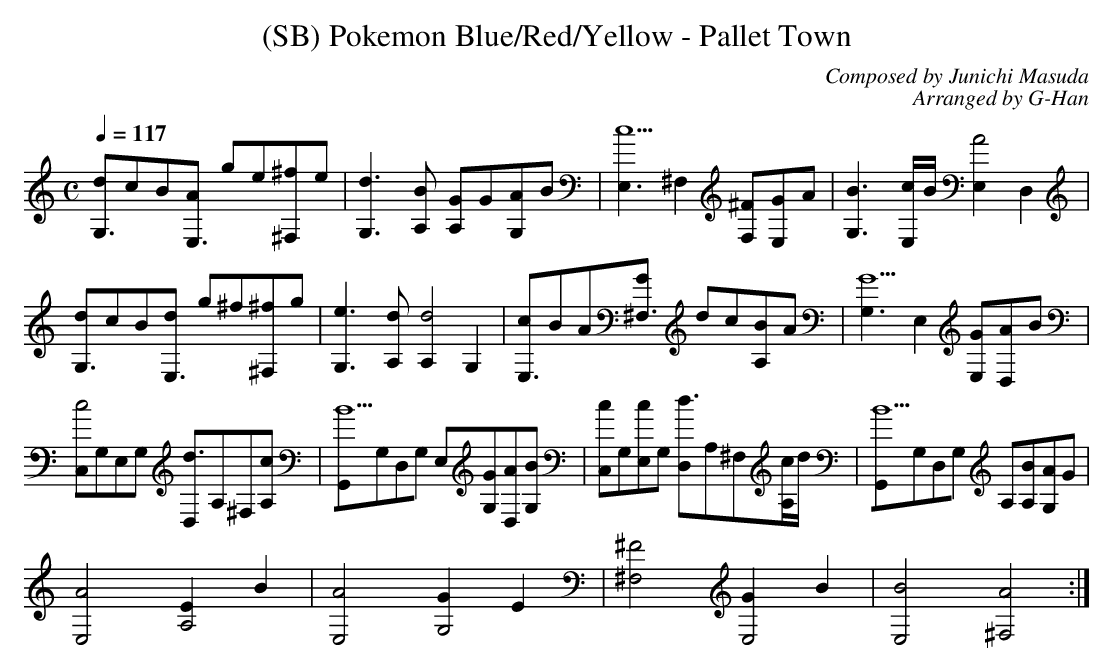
X:1
T:(SB) Pokemon Blue/Red/Yellow - Pallet Town
C:Composed by Junichi Masuda
C:Arranged by G-Han
M:C
Q:1/4=117
L:1/8
K:C
[dG,3]cB[AE,3] ge[^f^F,2]e         | [G,3d3]       [A,B]             [GA,2]G[AG,2]B | [E,3c5]          ^F,2                  [F,^F][GE,2]A | [G,3B3]       [c/2E,]B/2     [E,2A4] D,2   |
[dG,3]cB[dE,3] g^f[^f^F,2]g        | [G,3e3]       [A,d]             [A,2d4] G,2    | [cE,3]BA[G^F,3]  dc[BA,2]A                           | [G,3G5]       E,2            [E,G][AD,2]B  |
[C,c4]G,E,G,   [D,d3]A,^F,[A,c]    | [G,,B5]G,D,G, E,[G,G][D,A][G,B]                | [C,c2]G,[E,c2]G, [D,d3]A,^F,[c/2A,]d/2               | [G,,B5]G,D,G, A,[A,B][AG,2]G               |
[E,4A4]        [E2A,4]          B2 | [E,4A4]       [G2G,4]           E2             | [^F,4^F4]        [G2E,4]               B2            | [E,4B4]       [^F,4A4]                    :|
